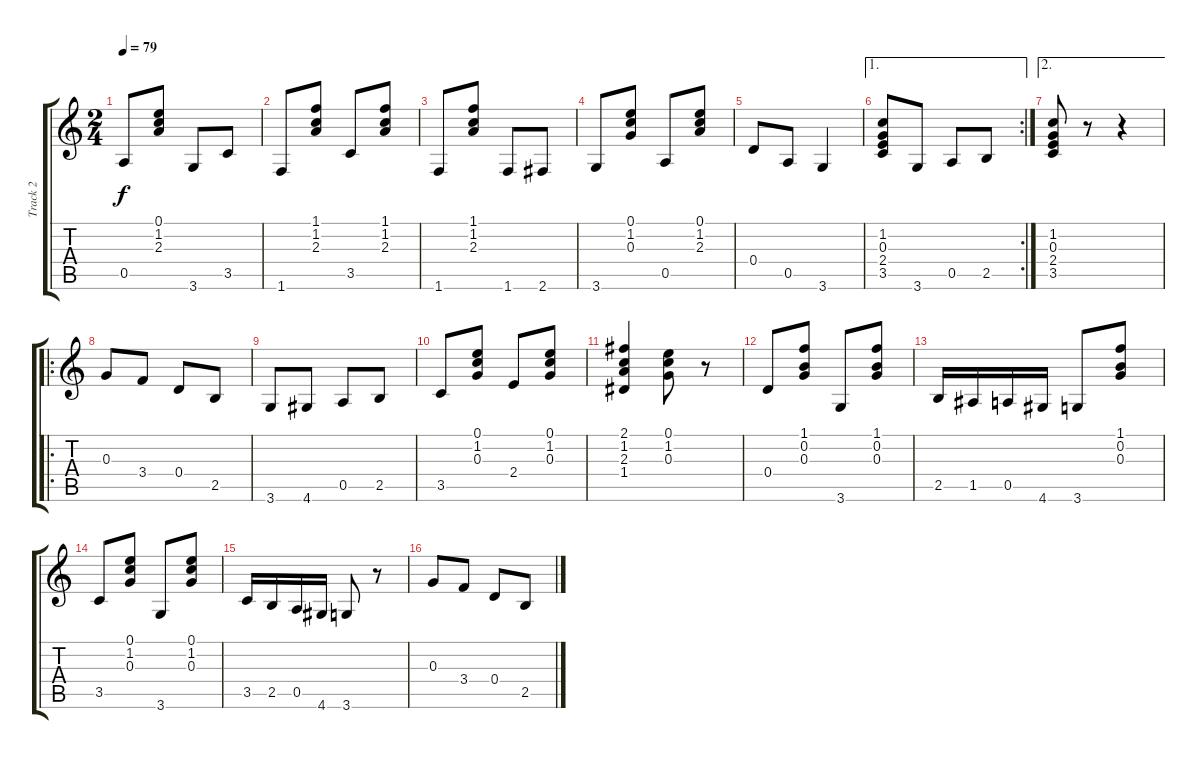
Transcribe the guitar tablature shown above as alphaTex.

\track ("Track 2" "Track 2") {instrument acousticguitarsteel}
\staff {score tabs}
\tuning (E4 B3 G3 D3 A2 E2) {hide}
\ts (2 4)
\tempo 79
\clef g2
\ks c
0.5.8{dy f} (0.1 1.2 2.3).8 3.6.8 3.5.8 |
1.6.8 (1.1 1.2 2.3).8 3.5.8 (1.1 1.2 2.3).8 |
1.6.8 (1.1 1.2 2.3).8 1.6.8 2.6.8 |
3.6.8 (0.1 1.2 0.3).8 0.5.8 (0.1 1.2 2.3).8 |
0.4.8 0.5.8 3.6.4 |
\ae 1
\rc 2
(1.2 0.3 2.4 3.5).8 3.6.8 0.5.8 2.5.8 |
\ae 2
(1.2 0.3 2.4 3.5).8 r.8 r.4 |
\ro
0.3.8 3.4.8 0.4.8 2.5.8 |
3.6.8 4.6.8 0.5.8 2.5.8 |
3.5.8 (0.1 1.2 0.3).8 2.4.8 (0.1 1.2 0.3).8 |
(2.1 1.2 2.3 1.4).4 (0.1 1.2 0.3).8 r.8 |
0.4.8 (1.1 0.2 0.3).8 3.6.8 (1.1 0.2 0.3).8 |
2.5.16 1.5.16 0.5.16 4.6.16 3.6.8 (1.1 0.2 0.3).8 |
3.5.8 (0.1 1.2 0.3).8 3.6.8 (0.1 1.2 0.3).8 |
3.5.16 2.5.16 0.5.16 4.6.16 3.6.8 r.8 |
0.3.8 3.4.8 0.4.8 2.5.8
